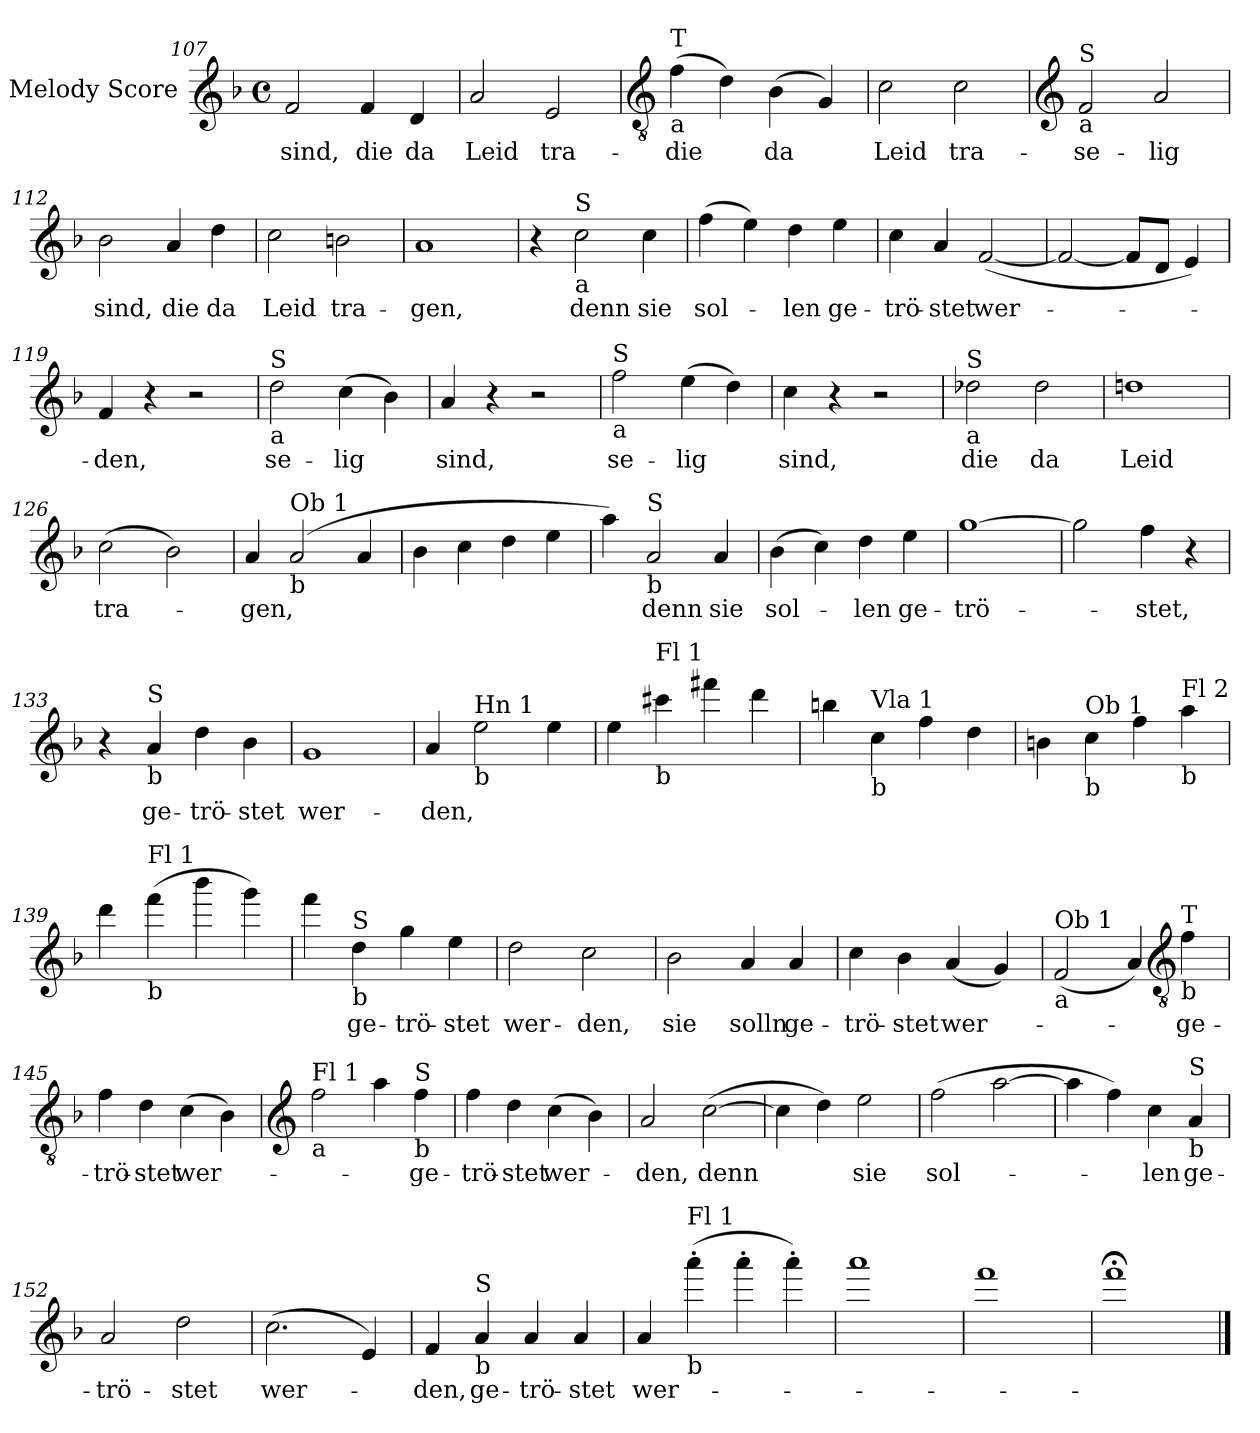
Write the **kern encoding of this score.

**kern	**text
*part1	*part1
*staff1	*staff1
*I"Melody Score	*
*clefG2	*
*k[b-]	*
*M4/4	*
*met(c)	*
=107	=107
!	!LO:LY:b
2f/	sind,
!	!LO:LY:b
4f/	die
!	!LO:LY:b
4d/	da
=108	=108
!	!LO:LY:b
2a/	Leid
!	!LO:LY:b
2e/	tra-
=109	=109
*clefGv2	*
!LO:TX:a:t=T	!
!LO:TX:b:t=a	!
!	!LO:LY:b
(4f\	die
4d\)	.
!	!LO:LY:b
(4B-\	da
4G/)	.
=110	=110
!	!LO:LY:b
2c\	Leid
!	!LO:LY:b
2c\	tra-
=111	=111
*clefG2	*
!LO:TX:a:t=S	!
!LO:TX:b:t=a	!
!	!LO:LY:b
2f/	se-
!	!LO:LY:b
2a/	-lig
=112	=112
!	!LO:LY:b
2b-\	sind,
!	!LO:LY:b
4a/	die
!	!LO:LY:b
4dd\	da
=113	=113
!	!LO:LY:b
2cc\	Leid
!	!LO:LY:b
2bn\	tra-
=114	=114
!	!LO:LY:b
1a	-gen,
=115	=115
4r	.
!LO:TX:a:t=S	!
!LO:TX:b:t=a	!
!	!LO:LY:b
2cc\	denn
!	!LO:LY:b
4cc\	sie
=116	=116
!	!LO:LY:b
(4ff\	sol-
4ee\)	.
!	!LO:LY:b
4dd\	-len
!	!LO:LY:b
4ee\	ge-
=117	=117
!	!LO:LY:b
4cc\	-trö-
!	!LO:LY:b
4a/	-stet
!	!LO:LY:b
([2f/	wer-
=118	=118
2f/_	.
8f/L]	.
8d/J	.
4e/)	.
=119	=119
!	!LO:LY:b
4f/	-den,
4r	.
2r	.
=120	=120
!LO:TX:a:t=S	!
!LO:TX:b:t=a	!
!	!LO:LY:b
2dd\	se-
!	!LO:LY:b
(4cc\	-lig
4b-\)	.
=121	=121
!	!LO:LY:b
4a/	sind,
4r	.
2r	.
=122	=122
!LO:TX:a:t=S	!
!LO:TX:b:t=a	!
!	!LO:LY:b
2ff\	se-
!	!LO:LY:b
(4ee\	-lig
4dd\)	.
=123	=123
!	!LO:LY:b
4cc\	sind,
4r	.
2r	.
=124	=124
!LO:TX:a:t=S	!
!LO:TX:b:t=a	!
!	!LO:LY:b
2dd-X\	die
!	!LO:LY:b
2dd-\	da
=125	=125
!	!LO:LY:b
1ddn	Leid
=126	=126
!	!LO:LY:b
(2cc\	tra-
2b-\)	.
=127	=127
!	!LO:LY:b
4a/	-gen,
!LO:TX:a:t=Ob 1	!
!LO:TX:b:t=b	!
(2a/	.
4a/	.
=128	=128
4b-\	.
4cc\	.
4dd\	.
4ee\	.
=129	=129
4aa)	.
!LO:TX:a:t=S	!
!LO:TX:b:t=b	!
!	!LO:LY:b
2a/	denn
!	!LO:LY:b
4a/	sie
=130	=130
!	!LO:LY:b
(4b-\	sol-
4cc\)	.
!	!LO:LY:b
4dd\	-len
!	!LO:LY:b
4ee\	ge-
=131	=131
!	!LO:LY:b
[1gg	-trö-
=132	=132
2gg\]	.
!	!LO:LY:b
4ff\	-stet,
4r	.
=133	=133
4r	.
!LO:TX:a:t=S	!
!LO:TX:b:t=b	!
!	!LO:LY:b
4a/	ge-
!	!LO:LY:b
4dd\	-trö-
!	!LO:LY:b
4b-\	-stet
=134	=134
!	!LO:LY:b
1g	wer-
=135	=135
!	!LO:LY:b
4a/	-den,
!LO:TX:a:t=Hn 1	!
!LO:TX:b:t=b	!
2ee\	.
4ee\	.
=136	=136
4ee	.
!LO:TX:a:t=Fl 1	!
!LO:TX:b:t=b	!
4ccc#X\	.
4fff#X\	.
4ddd\	.
=137	=137
4bbn\	.
!LO:TX:a:t=Vla 1	!
!LO:TX:b:t=b	!
4cc\	.
4ff\	.
4dd\	.
=138	=138
4bn\	.
!LO:TX:a:t=Ob 1	!
!LO:TX:b:t=b	!
4cc\	.
4ff\	.
!LO:TX:a:t=Fl 2	!
!LO:TX:b:t=b	!
4aa\	.
=139	=139
4ddd\	.
!LO:TX:a:t=Fl 1	!
!LO:TX:b:t=b	!
(4fff\	.
4bbb-\	.
4ggg\)	.
=140	=140
4fff\	.
!LO:TX:a:t=S	!
!LO:TX:b:t=b	!
!	!LO:LY:b
4dd\	ge-
!	!LO:LY:b
4gg\	-trö-
!	!LO:LY:b
4ee\	-stet
=141	=141
!	!LO:LY:b
2dd\	wer-
!	!LO:LY:b
2cc\	-den,
=142	=142
!	!LO:LY:b
2b-\	sie
!	!LO:LY:b
4a/	solln
!	!LO:LY:b
4a/	ge-
=143	=143
!	!LO:LY:b
4cc\	-trö-
!	!LO:LY:b
4b-\	-stet
!	!LO:LY:b
(4a/	wer-
4g/)	.
=144	=144
!LO:TX:a:t=Ob 1	!
!LO:TX:b:t=a	!
(2f/	.
4a/)	.
*clefGv2	*
!LO:TX:a:t=T	!
!LO:TX:b:t=b	!
!	!LO:LY:b
4f\	ge-
=145	=145
!	!LO:LY:b
4f\	-trö-
!	!LO:LY:b
4d\	-stet
!	!LO:LY:b
(4c\	wer-
4B-\)	.
=146	=146
*clefG2	*
!LO:TX:a:t=Fl 1	!
!LO:TX:b:t=a	!
2ff\	.
4aa\	.
!LO:TX:a:t=S	!
!LO:TX:b:t=b	!
!	!LO:LY:b
4ff\	ge-
=147	=147
!	!LO:LY:b
4ff\	-trö-
!	!LO:LY:b
4dd\	-stet
!	!LO:LY:b
(4cc\	wer-
4b-\)	.
=148	=148
!	!LO:LY:b
2a/	-den,
!	!LO:LY:b
([2cc\	denn
=149	=149
4cc\]	.
4dd\)	.
!	!LO:LY:b
2ee\	sie
=150	=150
!	!LO:LY:b
(2ff\	sol-
[2aa\	.
=151	=151
4aa\]	.
4ff\)	.
!	!LO:LY:b
4cc\	-len
!LO:TX:a:t=S	!
!LO:TX:b:t=b	!
!	!LO:LY:b
4a/	ge-
=152	=152
!	!LO:LY:b
2a/	-trö-
!	!LO:LY:b
2dd\	-stet
=153	=153
!	!LO:LY:b
(2.cc\	wer-
4e/)	.
=154	=154
!	!LO:LY:b
4f/	-den,
!LO:TX:a:t=S	!
!LO:TX:b:t=b	!
!	!LO:LY:b
4a/	ge-
!	!LO:LY:b
4a/	-trö-
!	!LO:LY:b
4a/	-stet
=155	=155
!	!LO:LY:b
4a	wer-
!LO:TX:a:t=Fl 1	!
!LO:TX:b:t=b	!
(4aaa'\	.
4aaa'\	.
4aaa'\)	.
=156	=156
1aaa	.
=157	=157
1fff	.
=158	=158
1fff;<	.
==	==
*-	*-
